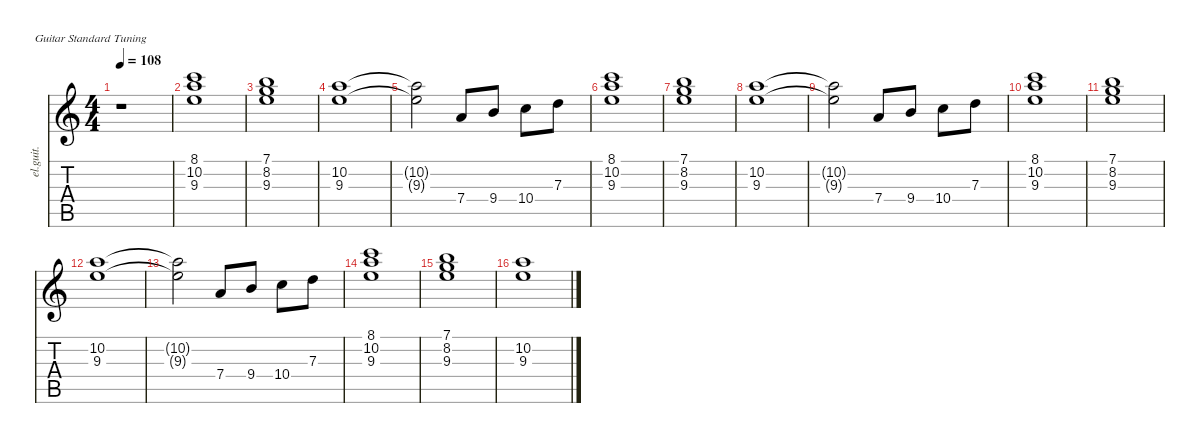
\defaultSystemsLayout 4
\hideDynamics
\bracketExtendMode nobrackets
\otherSystemsTrackNameOrientation horizontal
\track ("Clean Guitar" "el.guit.") {instrument electricguitarclean}
\staff {score tabs}
\tuning (E4 B3 G3 D3 A2 E2)
\ts (4 4)
\tempo 108
\clef g2
\ks c
r.1{dy f beam Down} |
(8.1 10.2 9.3).1{beam Down} |
(7.1 8.2 9.3).1{beam Down} |
(10.2 9.3).1{beam Down} |
(10.2{t} 9.3{t}).2{beam Down} 7.4.8{beam Up} 9.4.8{beam Up} 10.4.8{beam Down} 7.3.8{beam Down} |
(8.1 10.2 9.3).1{beam Down} |
(7.1 8.2 9.3).1{beam Down} |
(10.2 9.3).1{beam Down} |
(10.2{t} 9.3{t}).2{beam Down} 7.4.8{beam Up} 9.4.8{beam Up} 10.4.8{beam Down} 7.3.8{beam Down} |
(8.1 10.2 9.3).1{beam Down} |
(7.1 8.2 9.3).1{beam Down} |
(10.2 9.3).1{beam Down} |
(10.2{t} 9.3{t}).2{beam Down} 7.4.8{beam Up} 9.4.8{beam Up} 10.4.8{beam Down} 7.3.8{beam Down} |
(8.1 10.2 9.3).1{beam Down} |
(7.1 8.2 9.3).1{beam Down} |
(10.2 9.3).1{beam Down}
